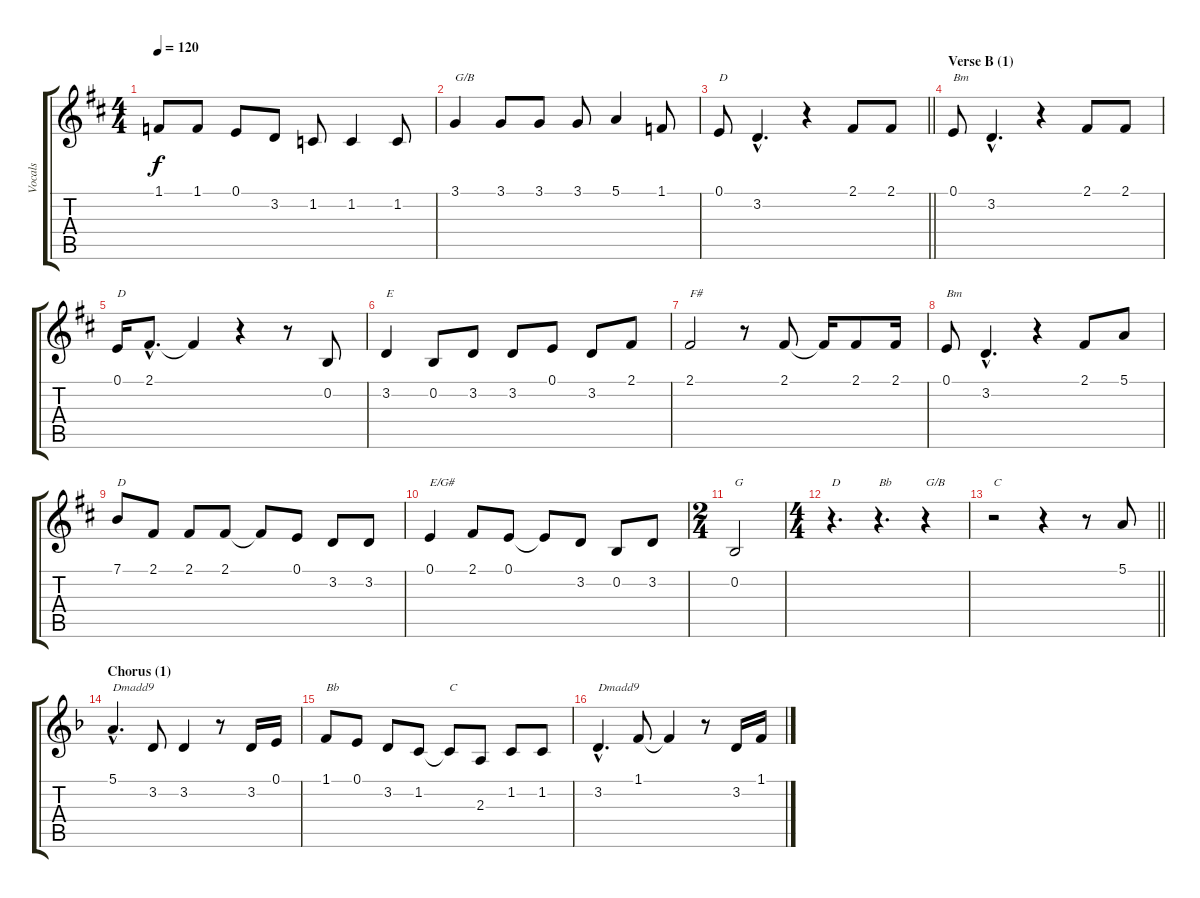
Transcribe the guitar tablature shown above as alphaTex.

\track ("Vocals" "Vocals") {instrument sopranosax}
\staff {score tabs}
\tuning (E4 B3 G3 D3 A2 E2) {hide}
\ts (4 4)
\tempo 120
\clef g2
\ks d
1.1.8{dy f} 1.1.8 0.1.8 3.2.8 1.2.8 1.2.4 1.2.8 |
3.1.4{txt "G/B"} 3.1.8 3.1.8 3.1.8 5.1.4 1.1.8 |
\barLineRight lightlight
0.1.8{txt "D"} 3.2{hac}.4{d} r.4 2.1.8 2.1.8 |
\section ("" "Verse B (1)")
0.1.8{txt "Bm"} 3.2{hac}.4{d} r.4 2.1.8 2.1.8 |
0.1.16{txt "D"} 2.1{hac}.8{d} 2.1{t}.4 r.4 r.8 0.2.8 |
3.2.4{txt "E"} 0.2.8 3.2.8 3.2.8 0.1.8 3.2.8 2.1.8 |
2.1.2{txt "F#"} r.8 2.1.8 2.1{t}.16 2.1.8 2.1.16 |
0.1.8{txt "Bm"} 3.2{hac}.4{d} r.4 2.1.8 5.1.8 |
7.1.8{txt "D"} 2.1.8 2.1.8 2.1.8 2.1{t}.8 0.1.8 3.2.8 3.2.8 |
0.1.4{txt "E/G#"} 2.1.8 0.1.8 0.1{t}.8 3.2.8 0.2.8 3.2.8 |
\ts (2 4)
0.2.2{txt "G"} |
\ts (4 4)
r.4{d txt "D"} r.4{d txt "Bb"} r.4{txt "G/B"} |
\barLineRight lightlight
r.2{txt "C"} r.4 r.8 5.1.8 |
\section ("" "Chorus (1)")
\ks dminor
5.1{hac}.4{d txt "Dmadd9"} 3.2.8 3.2.4 r.8 3.2.16 0.1.16 |
1.1.8{txt "Bb"} 0.1.8 3.2.8 1.2.8 1.2{t}.8{txt "C"} 2.3.8 1.2.8 1.2.8 |
3.2{hac}.4{d txt "Dmadd9"} 1.1.8 1.1{t}.4 r.8 3.2.16 1.1.16
